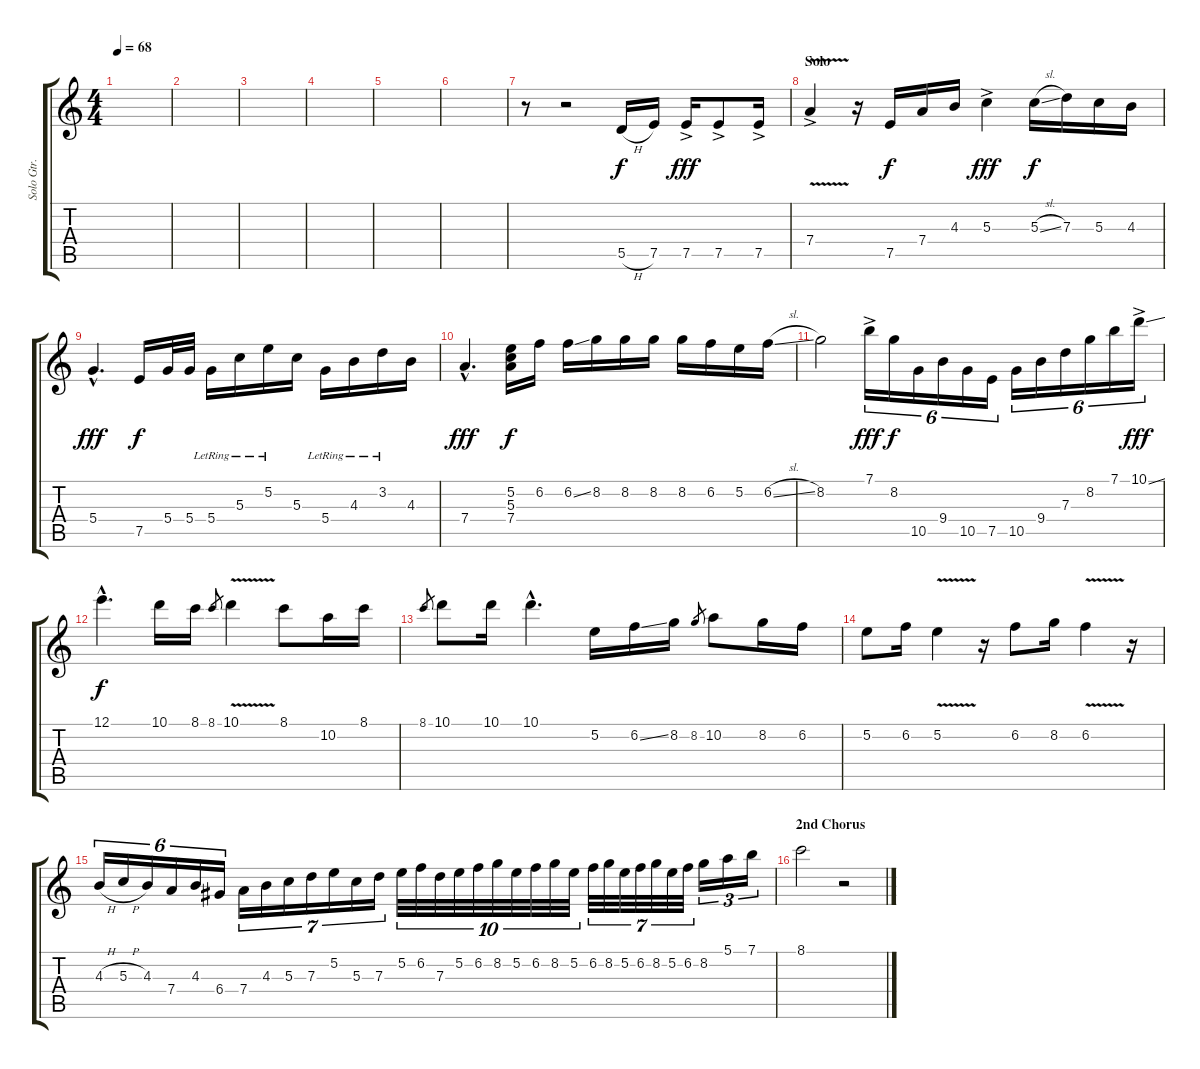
\track ("Solo Gtr." "Solo Gtr.") {instrument acousticguitarnylon}
\staff {score tabs}
\tuning (E4 B3 G3 D3 A2 E2) {hide}
\ts (4 4)
\tempo 68
\clef g2
\ks c
|
|
|
|
|
|
r.8 r.2 5.5{h}.16 7.5.16 7.5{ac}.16{dy fff} 7.5{ac}.8 7.5{ac}.16 |
\section ("" "Solo")
7.4{v ac}.4 r.16 7.5.16{dy f} 7.4.16 4.3.16 5.3{ac}.4{dy fff} 5.3{sl}.16{dy f} 7.3.16 5.3.16 4.3.16 |
5.4{hac}.4{d dy fff} 7.5.16{dy f} 5.4.32 5.4.32 5.4{lr}.16 5.3{lr}.16 5.2{lr}.16 5.3.16 5.4{lr}.16 4.3{lr}.16 3.2{lr}.16 4.3.16 |
7.4{hac}.4{d dy fff} (5.2 5.3 7.4).16{dy f} 6.2.16 6.2{ss}.16 8.2.16 8.2.16 8.2.16 8.2.16 6.2.16 5.2.16 6.2{sl}.16 |
8.2.2 7.1{ac}.16{tu (6 4) dy fff} 8.2.16{tu (6 4) dy f} 10.5.16{tu (6 4)} 9.4.16{tu (6 4)} 10.5.16{tu (6 4)} 7.5.16{tu (6 4)} 10.5.16{tu (6 4)} 9.4.16{tu (6 4)} 7.3.16{tu (6 4)} 8.2.16{tu (6 4)} 7.1.16{tu (6 4)} 10.1{ss ac}.16{tu (6 4) dy fff} |
12.1{hac}.4{d dy f} 10.1.16 8.1.16 8.1.8{gr} 10.1{v}.4 8.1.8 10.2.16 8.1.16 |
8.1.8{gr} 10.1.8 10.1.16 10.1{hac}.4{d} 5.2.16 6.2{ss}.16 8.2.16 8.2.8{gr} 10.2.8 8.2.16 6.2.16 |
5.2.8 6.2.16 5.2{v}.4 r.16 6.2.8 8.2.16 6.2{v}.4 r.16 |
4.3{h}.16{tu (6 4)} 5.3{h}.16{tu (6 4)} 4.3.16{tu (6 4)} 7.4.16{tu (6 4)} 4.3.16{tu (6 4)} 6.4.16{tu (6 4)} 7.4.16{tu (7 4)} 4.3.16{tu (7 4)} 5.3.16{tu (7 4)} 7.3.16{tu (7 4)} 5.2.16{tu (7 4)} 5.3.16{tu (7 4)} 7.3.16{tu (7 4)} 5.2.32{tu (10 8)} 6.2.32{tu (10 8)} 7.3.32{tu (10 8)} 5.2.32{tu (10 8)} 6.2.32{tu (10 8)} 8.2.32{tu (10 8)} 5.2.32{tu (10 8)} 6.2.32{tu (10 8)} 8.2.32{tu (10 8)} 5.2.32{tu (10 8)} 6.2.32{tu (7 4)} 8.2.32{tu (7 4)} 5.2.32{tu (7 4)} 6.2.32{tu (7 4)} 8.2.32{tu (7 4)} 5.2.32{tu (7 4)} 6.2.32{tu (7 4)} 8.2.16{tu (3 2)} 5.1.16{tu (3 2)} 7.1.16{tu (3 2)} |
\section ("" "2nd Chorus")
8.1.2 r.2
